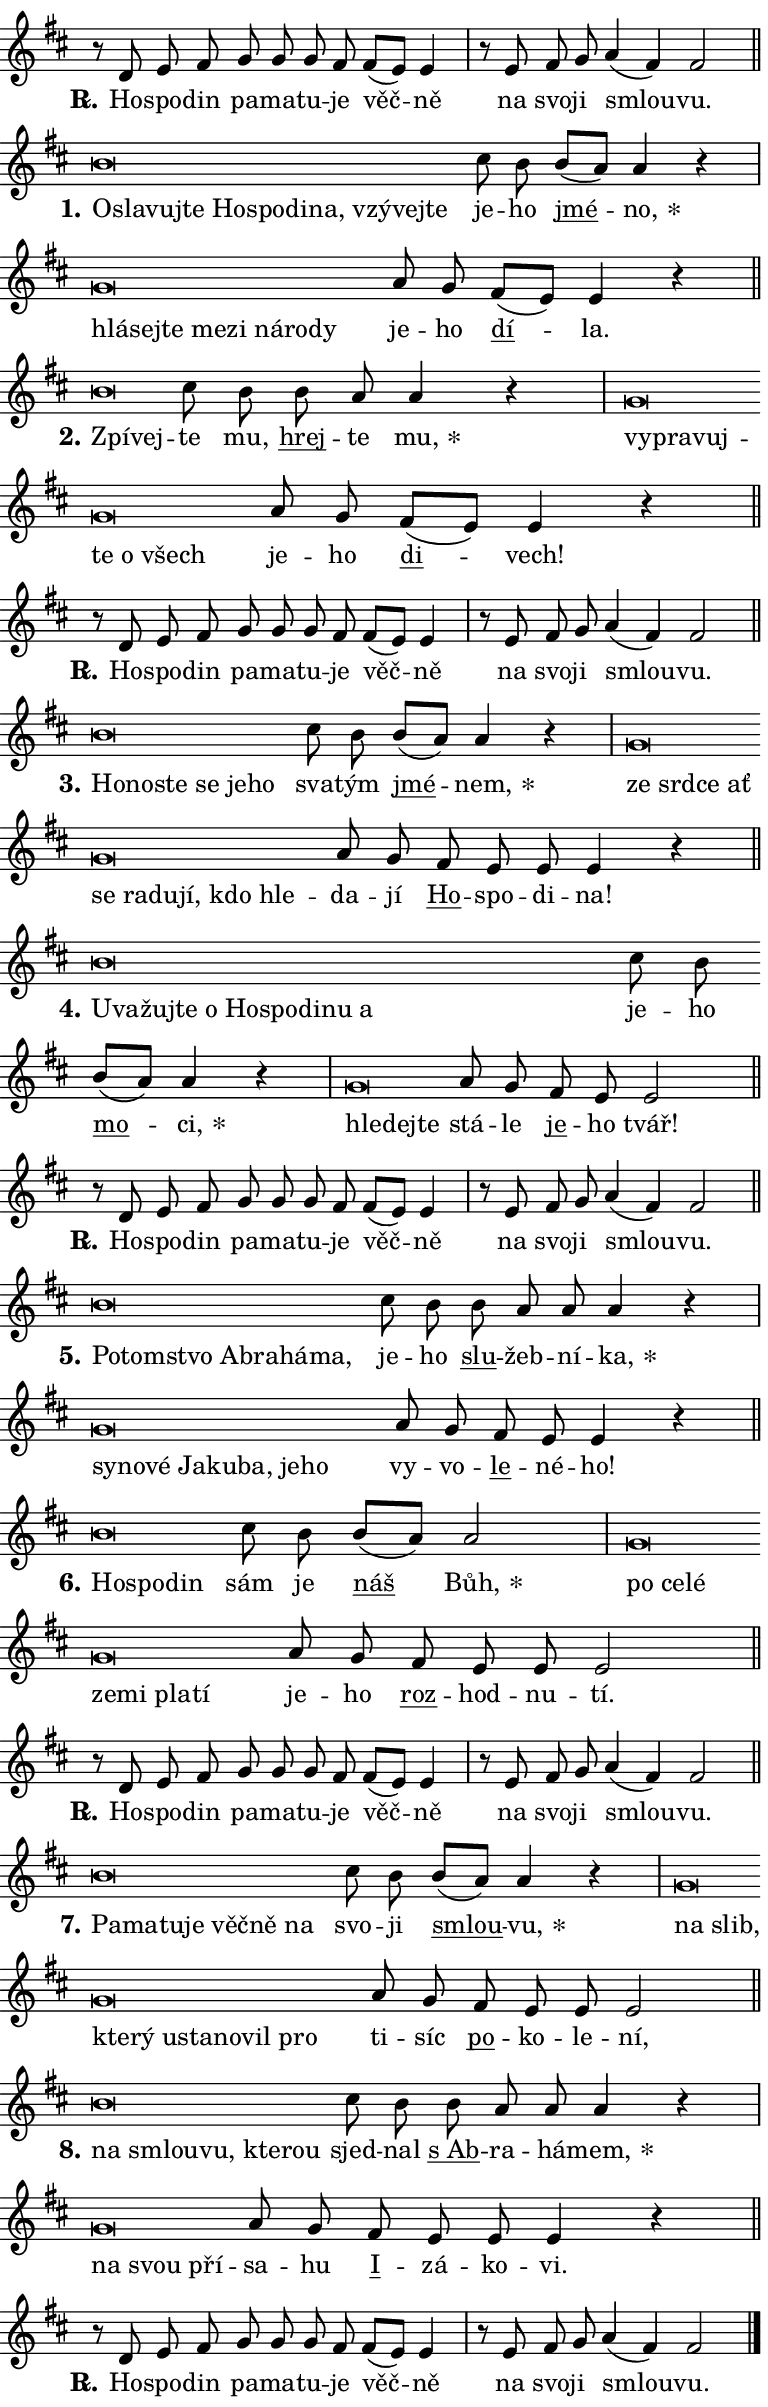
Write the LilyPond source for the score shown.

\version "2.24.0"
\header { tagline = "" }
\paper {
  indent = 0\cm
  top-margin = 0\cm
  right-margin = 0.13\cm % to fit lyric hyphens
  bottom-margin = 0\cm
  left-margin = 0\cm
  paper-width = 13\cm
  page-breaking = #ly:one-page-breaking
  system-system-spacing.basic-distance = #11
  score-system-spacing.basic-distance = #11
  ragged-last = ##f
}


%% Author: Thomas Morley
%% https://lists.gnu.org/archive/html/lilypond-user/2020-05/msg00002.html
#(define (line-position grob)
"Returns position of @var[grob} in current system:
   @code{'start}, if at first time-step
   @code{'end}, if at last time-step
   @code{'middle} otherwise
"
  (let* ((col (ly:item-get-column grob))
         (ln (ly:grob-object col 'left-neighbor))
         (rn (ly:grob-object col 'right-neighbor))
         (col-to-check-left (if (ly:grob? ln) ln col))
         (col-to-check-right (if (ly:grob? rn) rn col))
         (break-dir-left
           (and
             (ly:grob-property col-to-check-left 'non-musical #f)
             (ly:item-break-dir col-to-check-left)))
         (break-dir-right
           (and
             (ly:grob-property col-to-check-right 'non-musical #f)
             (ly:item-break-dir col-to-check-right))))
        (cond ((eqv? 1 break-dir-left) 'start)
              ((eqv? -1 break-dir-right) 'end)
              (else 'middle))))

#(define (tranparent-at-line-position vctor)
  (lambda (grob)
  "Relying on @code{line-position} select the relevant enry from @var{vctor}.
Used to determine transparency,"
    (case (line-position grob)
      ((end) (not (vector-ref vctor 0)))
      ((middle) (not (vector-ref vctor 1)))
      ((start) (not (vector-ref vctor 2))))))

noteHeadBreakVisibility =
#(define-music-function (break-visibility)(vector?)
"Makes @code{NoteHead}s transparent relying on @var{break-visibility}"
#{
  \override NoteHead.transparent =
    #(tranparent-at-line-position break-visibility)
#})

#(define delete-ledgers-for-transparent-note-heads
  (lambda (grob)
    "Reads whether a @code{NoteHead} is transparent.
If so this @code{NoteHead} is removed from @code{'note-heads} from
@var{grob}, which is supposed to be @code{LedgerLineSpanner}.
As a result ledgers are not printed for this @code{NoteHead}"
    (let* ((nhds-array (ly:grob-object grob 'note-heads))
           (nhds-list
             (if (ly:grob-array? nhds-array)
                 (ly:grob-array->list nhds-array)
                 '()))
           ;; Relies on the transparent-property being done before
           ;; Staff.LedgerLineSpanner.after-line-breaking is executed.
           ;; This is fragile ...
           (to-keep
             (remove
               (lambda (nhd)
                 (ly:grob-property nhd 'transparent #f))
               nhds-list)))
      ;; TODO find a better method to iterate over grob-arrays, similiar
      ;; to filter/remove etc for lists
      ;; For now rebuilt from scratch
      (set! (ly:grob-object grob 'note-heads)  '())
      (for-each
        (lambda (nhd)
          (ly:pointer-group-interface::add-grob grob 'note-heads nhd))
        to-keep))))

squashNotes = {
  \override NoteHead.X-extent = #'(-0.2 . 0.2)
  \override NoteHead.Y-extent = #'(-0.75 . 0)
  \override NoteHead.stencil =
    #(lambda (grob)
       (let ((pos (ly:grob-property grob 'staff-position)))
         (begin
           (if (< pos -7) (display "ERROR: Lower brevis then expected\n") (display ""))
           (if (<= pos -6) ly:text-interface::print ly:note-head::print))))
}
unSquashNotes = {
  \revert NoteHead.X-extent
  \revert NoteHead.Y-extent
  \revert NoteHead.stencil
}

hideNotes = \noteHeadBreakVisibility #begin-of-line-visible
unHideNotes = \noteHeadBreakVisibility #all-visible

% work-around for resetting accidentals
% https://lilypond.org/doc/v2.23/Documentation/notation/displaying-rhythms#unmetered-music
cadenzaMeasure = {
  \cadenzaOff
  \partial 1024 s1024
  \cadenzaOn
}

#(define-markup-command (accent layout props text) (markup?)
  "Underline accented syllable"
  (interpret-markup layout props
    #{\markup \override #'(offset . 4.3) \underline { #text }#}))

responsum = \markup \concat {
  "R" \hspace #-1.05 \path #0.1 #'((moveto 0 0.07) (lineto 0.9 0.8)) \hspace #0.05 "."
}

spaceSize = #0.6828661417322834 % exact space size for TeX Gyre Schola

\layout {
  \context {
    \Staff
    \remove "Time_signature_engraver"
    \override LedgerLineSpanner.after-line-breaking = #delete-ledgers-for-transparent-note-heads
  }
  \context {
    \Lyrics {
      \override LyricSpace.minimum-distance = \spaceSize
      \override LyricText.font-name = #"TeX Gyre Schola"
      \override LyricText.font-size = 1
      \override StanzaNumber.font-name = #"TeX Gyre Schola Bold"
      \override StanzaNumber.font-size = 1
    }
  }
  \context {
    \Score 
    \override NoteHead.text =
      #(lambda (grob) 
        (let ((pos (ly:grob-property grob 'staff-position)))
          #{\markup {
            \combine
              \halign #-0.55 \raise #(if (= pos -6) 0 0.5) \override #'(thickness . 2) \draw-line #'(3.2 . 0)
              \musicglyph "noteheads.sM1"
          }#}))
  }
}

% magnetic-lyrics.ily
%
%   written by
%     Jean Abou Samra <jean@abou-samra.fr>
%     Werner Lemberg <wl@gnu.org>
%
%   adapted by
%     Jiri Hon <jiri.hon@gmail.com>
%
% Version 2022-Apr-15

% https://www.mail-archive.com/lilypond-user@gnu.org/msg149350.html

#(define (Left_hyphen_pointer_engraver context)
   "Collect syllable-hyphen-syllable occurrences in lyrics and store
them in properties.  This engraver only looks to the left.  For
example, if the lyrics input is @code{foo -- bar}, it does the
following.

@itemize @bullet
@item
Set the @code{text} property of the @code{LyricHyphen} grob between
@q{foo} and @q{bar} to @code{foo}.

@item
Set the @code{left-hyphen} property of the @code{LyricText} grob with
text @q{foo} to the @code{LyricHyphen} grob between @q{foo} and
@q{bar}.
@end itemize

Use this auxiliary engraver in combination with the
@code{lyric-@/text::@/apply-@/magnetic-@/offset!} hook."
   (let ((hyphen #f)
         (text #f))
     (make-engraver
      (acknowledgers
       ((lyric-syllable-interface engraver grob source-engraver)
        (set! text grob)))
      (end-acknowledgers
       ((lyric-hyphen-interface engraver grob source-engraver)
        ;(when (not (grob::has-interface grob 'lyric-space-interface))
          (set! hyphen grob)));)
      ((stop-translation-timestep engraver)
       (when (and text hyphen)
         (ly:grob-set-object! text 'left-hyphen hyphen))
       (set! text #f)
       (set! hyphen #f)))))

#(define (lyric-text::apply-magnetic-offset! grob)
   "If the space between two syllables is less than the value in
property @code{LyricText@/.details@/.squash-threshold}, move the right
syllable to the left so that it gets concatenated with the left
syllable.

Use this function as a hook for
@code{LyricText@/.after-@/line-@/breaking} if the
@code{Left_@/hyphen_@/pointer_@/engraver} is active."
   (let ((hyphen (ly:grob-object grob 'left-hyphen #f)))
     (when hyphen
       (let ((left-text (ly:spanner-bound hyphen LEFT)))
         (when (grob::has-interface left-text 'lyric-syllable-interface)
           (let* ((common (ly:grob-common-refpoint grob left-text X))
                  (this-x-ext (ly:grob-extent grob common X))
                  (left-x-ext
                   (begin
                     ;; Trigger magnetism for left-text.
                     (ly:grob-property left-text 'after-line-breaking)
                     (ly:grob-extent left-text common X)))
                  ;; `delta` is the gap width between two syllables.
                  (delta (- (interval-start this-x-ext)
                            (interval-end left-x-ext)))
                  (details (ly:grob-property grob 'details))
                  (threshold (assoc-get 'squash-threshold details 0.2)))
             (when (< delta threshold)
               (let* (;; We have to manipulate the input text so that
                      ;; ligatures crossing syllable boundaries are not
                      ;; disabled.  For languages based on the Latin
                      ;; script this is essentially a beautification.
                      ;; However, for non-Western scripts it can be a
                      ;; necessity.
                      (lt (ly:grob-property left-text 'text))
                      (rt (ly:grob-property grob 'text))
                      (is-space (grob::has-interface hyphen 'lyric-space-interface))
                      (space (if is-space " " ""))
                      (extra-delta (if is-space spaceSize 0))
                      ;; Append new syllable.
                      (ltrt-space (if (and (string? lt) (string? rt))
                                (string-append lt space rt)
                                (make-concat-markup (list lt space rt))))
                      ;; Right-align `ltrt` to the right side.
                      (ltrt-space-markup (grob-interpret-markup
                               grob
                               (make-translate-markup
                                (cons (interval-length this-x-ext) 0)
                                (make-right-align-markup ltrt-space)))))
                 (begin
                   ;; Don't print `left-text`.
                   (ly:grob-set-property! left-text 'stencil #f)
                   ;; Set text and stencil (which holds all collected
                   ;; syllables so far) and shift it to the left.
                   (ly:grob-set-property! grob 'text ltrt-space)
                   (ly:grob-set-property! grob 'stencil ltrt-space-markup)
                   (ly:grob-translate-axis! grob (- (- delta extra-delta)) X))))))))))


#(define (lyric-hyphen::displace-bounds-first grob)
   ;; Make very sure this callback isn't triggered too early.
   (let ((left (ly:spanner-bound grob LEFT))
         (right (ly:spanner-bound grob RIGHT)))
     (ly:grob-property left 'after-line-breaking)
     (ly:grob-property right 'after-line-breaking)
     (ly:lyric-hyphen::print grob)))

squashThreshold = #0.4

\layout {
  \context {
    \Lyrics
    \consists #Left_hyphen_pointer_engraver
    \override LyricText.after-line-breaking =
      #lyric-text::apply-magnetic-offset!
    \override LyricHyphen.stencil = #lyric-hyphen::displace-bounds-first
    \override LyricText.details.squash-threshold = \squashThreshold
    \override LyricHyphen.minimum-distance = 0
    \override LyricHyphen.minimum-length = \squashThreshold
  }
}

squashText = \override LyricText.details.squash-threshold = 9999
unSquashText = \override LyricText.details.squash-threshold = \squashThreshold

leftText = \override LyricText.self-alignment-X = #LEFT
unLeftText = \revert LyricText.self-alignment-X

starOffset = #(lambda (grob) 
                (let ((x_offset (ly:self-alignment-interface::aligned-on-x-parent grob)))
                  (if (= x_offset 0) 0 (+ x_offset 1.2))))

star = #(define-music-function (syllable)(string?)
"Append star separator at the end of a syllable"
#{
  \once \override LyricText.X-offset = #starOffset
  \lyricmode { \markup {
    #syllable
    \override #'((font-name . "TeX Gyre Schola Bold")) \hspace #0.2 \lower #0.65 \larger "*"
  } }
#})

starAccent = #(define-music-function (syllable)(string?)
"Append star separator at the end of a syllable and make accent"
#{
  \once \override LyricText.X-offset = #starOffset
  \lyricmode { \markup {
    \accent #syllable
    \override #'((font-name . "TeX Gyre Schola Bold")) \hspace #0.2 \lower #0.65 \larger "*"
  } }
#})

breath = #(define-music-function (syllable)(string?)
"Append breathing indicator at the end of a syllable"
#{
  \lyricmode { \markup { #syllable "+" } }
#})

optionalBreath = #(define-music-function (syllable)(string?)
"Append optional breathing indicator at the end of a syllable"
#{
  \lyricmode { \markup { #syllable "(+)" } }
#})


\score {
    <<
        \new Voice = "melody" { \cadenzaOn \key d \major \relative { r8 d' e fis g g g fis \bar "" fis[( e)] e4 \cadenzaMeasure \bar "|" r8 e fis g \bar "" a4( fis) fis2 \cadenzaMeasure \bar "||" \break } }
        \new Lyrics \lyricsto "melody" { \lyricmode { \set stanza = \responsum
Ho -- spo -- din pa -- ma -- tu -- je věč -- ně na svo -- ji smlou -- vu. } }
    >>
    \layout {}
}

\score {
    <<
        \new Voice = "melody" { \cadenzaOn \key d \major \relative { \squashNotes b'\breve*1/16 \hideNotes \breve*1/16 \bar "" \breve*1/16 \bar "" \breve*1/16 \bar "" \breve*1/16 \bar "" \breve*1/16 \bar "" \breve*1/16 \bar "" \breve*1/16 \bar "" \breve*1/16 \bar "" \breve*1/16 \breve*1/16 \bar "" \unHideNotes \unSquashNotes cis8 b \bar "" b[( a)] a4 r \cadenzaMeasure \bar "|" \squashNotes g\breve*1/16 \hideNotes \breve*1/16 \bar "" \breve*1/16 \bar "" \breve*1/16 \bar "" \breve*1/16 \bar "" \breve*1/16 \bar "" \breve*1/16 \breve*1/16 \bar "" \unHideNotes \unSquashNotes a8 g \bar "" fis[( e)] e4 r \cadenzaMeasure \bar "||" \break } }
        \new Lyrics \lyricsto "melody" { \lyricmode { \set stanza = "1."
\leftText O -- \squashText sla -- vuj -- te Ho -- spo -- di -- na, vzý -- vej -- te \unLeftText \unSquashText je -- ho \markup \accent jmé -- \star no, \leftText hlá -- \squashText sej -- te me -- zi ná -- ro -- dy \unLeftText \unSquashText je -- ho \markup \accent dí -- la. } }
    >>
    \layout {}
}

\score {
    <<
        \new Voice = "melody" { \cadenzaOn \key d \major \relative { \squashNotes b'\breve*1/16 \hideNotes \breve*1/16 \bar "" \unHideNotes \unSquashNotes cis8 b \bar "" b a a4 r \cadenzaMeasure \bar "|" \squashNotes g\breve*1/16 \hideNotes \breve*1/16 \bar "" \breve*1/16 \bar "" \breve*1/16 \bar "" \breve*1/16 \breve*1/16 \bar "" \unHideNotes \unSquashNotes a8 g \bar "" fis[( e)] e4 r \cadenzaMeasure \bar "||" \break } }
        \new Lyrics \lyricsto "melody" { \lyricmode { \set stanza = "2."
\leftText Zpí -- \squashText vej -- \unLeftText \unSquashText te mu, \markup \accent hrej -- te \star mu, \leftText vy -- \squashText pra -- vuj -- te o všech \unLeftText \unSquashText je -- ho \markup \accent di -- vech! } }
    >>
    \layout {}
}

\score {
    <<
        \new Voice = "melody" { \cadenzaOn \key d \major \relative { r8 d' e fis g g g fis \bar "" fis[( e)] e4 \cadenzaMeasure \bar "|" r8 e fis g \bar "" a4( fis) fis2 \cadenzaMeasure \bar "||" \break } }
        \new Lyrics \lyricsto "melody" { \lyricmode { \set stanza = \responsum
Ho -- spo -- din pa -- ma -- tu -- je věč -- ně na svo -- ji smlou -- vu. } }
    >>
    \layout {}
}

\score {
    <<
        \new Voice = "melody" { \cadenzaOn \key d \major \relative { \squashNotes b'\breve*1/16 \hideNotes \breve*1/16 \bar "" \breve*1/16 \bar "" \breve*1/16 \bar "" \breve*1/16 \breve*1/16 \bar "" \unHideNotes \unSquashNotes cis8 b \bar "" b[( a)] a4 r \cadenzaMeasure \bar "|" \squashNotes g\breve*1/16 \hideNotes \breve*1/16 \bar "" \breve*1/16 \bar "" \breve*1/16 \bar "" \breve*1/16 \bar "" \breve*1/16 \bar "" \breve*1/16 \bar "" \breve*1/16 \bar "" \breve*1/16 \breve*1/16 \bar "" \unHideNotes \unSquashNotes a8 g \bar "" fis e e e4 r \cadenzaMeasure \bar "||" \break } }
        \new Lyrics \lyricsto "melody" { \lyricmode { \set stanza = "3."
\leftText Ho -- \squashText no -- ste se je -- ho \unLeftText \unSquashText sva -- tým \markup \accent jmé -- \star nem, \leftText ze \squashText srd -- ce ať se ra -- du -- jí, kdo hle -- \unLeftText \unSquashText da -- jí \markup \accent Ho -- spo -- di -- na! } }
    >>
    \layout {}
}

\score {
    <<
        \new Voice = "melody" { \cadenzaOn \key d \major \relative { \squashNotes b'\breve*1/16 \hideNotes \breve*1/16 \bar "" \breve*1/16 \bar "" \breve*1/16 \bar "" \breve*1/16 \bar "" \breve*1/16 \bar "" \breve*1/16 \bar "" \breve*1/16 \bar "" \breve*1/16 \breve*1/16 \bar "" \unHideNotes \unSquashNotes cis8 b \bar "" b[( a)] a4 r \cadenzaMeasure \bar "|" \squashNotes g\breve*1/16 \hideNotes \breve*1/16 \breve*1/16 \bar "" \unHideNotes \unSquashNotes a8 g \bar "" fis e e2 \cadenzaMeasure \bar "||" \break } }
        \new Lyrics \lyricsto "melody" { \lyricmode { \set stanza = "4."
\leftText U -- \squashText va -- žuj -- te o Ho -- spo -- di -- nu a \unLeftText \unSquashText je -- ho \markup \accent mo -- \star ci, \leftText hle -- \squashText dej -- te \unLeftText \unSquashText stá -- le \markup \accent je -- ho tvář! } }
    >>
    \layout {}
}

\score {
    <<
        \new Voice = "melody" { \cadenzaOn \key d \major \relative { r8 d' e fis g g g fis \bar "" fis[( e)] e4 \cadenzaMeasure \bar "|" r8 e fis g \bar "" a4( fis) fis2 \cadenzaMeasure \bar "||" \break } }
        \new Lyrics \lyricsto "melody" { \lyricmode { \set stanza = \responsum
Ho -- spo -- din pa -- ma -- tu -- je věč -- ně na svo -- ji smlou -- vu. } }
    >>
    \layout {}
}

\score {
    <<
        \new Voice = "melody" { \cadenzaOn \key d \major \relative { \squashNotes b'\breve*1/16 \hideNotes \breve*1/16 \bar "" \breve*1/16 \bar "" \breve*1/16 \bar "" \breve*1/16 \bar "" \breve*1/16 \breve*1/16 \bar "" \unHideNotes \unSquashNotes cis8 b \bar "" b a a a4 r \cadenzaMeasure \bar "|" \squashNotes g\breve*1/16 \hideNotes \breve*1/16 \bar "" \breve*1/16 \bar "" \breve*1/16 \bar "" \breve*1/16 \bar "" \breve*1/16 \bar "" \breve*1/16 \breve*1/16 \bar "" \unHideNotes \unSquashNotes a8 g \bar "" fis e e4 r \cadenzaMeasure \bar "||" \break } }
        \new Lyrics \lyricsto "melody" { \lyricmode { \set stanza = "5."
\leftText Po -- \squashText tom -- stvo Ab -- ra -- há -- ma, \unLeftText \unSquashText je -- ho \markup \accent slu -- žeb -- ní -- \star ka, \leftText sy -- \squashText no -- vé Ja -- ku -- ba, je -- ho \unLeftText \unSquashText vy -- vo -- \markup \accent le -- né -- ho! } }
    >>
    \layout {}
}

\score {
    <<
        \new Voice = "melody" { \cadenzaOn \key d \major \relative { \squashNotes b'\breve*1/16 \hideNotes \breve*1/16 \breve*1/16 \bar "" \unHideNotes \unSquashNotes cis8 b \bar "" b[( a)] a2 \cadenzaMeasure \bar "|" \squashNotes g\breve*1/16 \hideNotes \breve*1/16 \bar "" \breve*1/16 \bar "" \breve*1/16 \bar "" \breve*1/16 \bar "" \breve*1/16 \breve*1/16 \bar "" \unHideNotes \unSquashNotes a8 g \bar "" fis e e e2 \cadenzaMeasure \bar "||" \break } }
        \new Lyrics \lyricsto "melody" { \lyricmode { \set stanza = "6."
\leftText Ho -- \squashText spo -- din \unLeftText \unSquashText sám je \markup \accent náš \star Bůh, \leftText po \squashText ce -- lé ze -- mi pla -- tí \unLeftText \unSquashText je -- ho \markup \accent roz -- hod -- nu -- tí. } }
    >>
    \layout {}
}

\score {
    <<
        \new Voice = "melody" { \cadenzaOn \key d \major \relative { r8 d' e fis g g g fis \bar "" fis[( e)] e4 \cadenzaMeasure \bar "|" r8 e fis g \bar "" a4( fis) fis2 \cadenzaMeasure \bar "||" \break } }
        \new Lyrics \lyricsto "melody" { \lyricmode { \set stanza = \responsum
Ho -- spo -- din pa -- ma -- tu -- je věč -- ně na svo -- ji smlou -- vu. } }
    >>
    \layout {}
}

\score {
    <<
        \new Voice = "melody" { \cadenzaOn \key d \major \relative { \squashNotes b'\breve*1/16 \hideNotes \breve*1/16 \bar "" \breve*1/16 \bar "" \breve*1/16 \bar "" \breve*1/16 \bar "" \breve*1/16 \breve*1/16 \bar "" \unHideNotes \unSquashNotes cis8 b \bar "" b[( a)] a4 r \cadenzaMeasure \bar "|" \squashNotes g\breve*1/16 \hideNotes \breve*1/16 \bar "" \breve*1/16 \bar "" \breve*1/16 \bar "" \breve*1/16 \bar "" \breve*1/16 \bar "" \breve*1/16 \bar "" \breve*1/16 \breve*1/16 \bar "" \unHideNotes \unSquashNotes a8 g \bar "" fis e e e2 \cadenzaMeasure \bar "||" \break } }
        \new Lyrics \lyricsto "melody" { \lyricmode { \set stanza = "7."
\leftText Pa -- \squashText ma -- tu -- je věč -- ně na \unLeftText \unSquashText svo -- ji \markup \accent smlou -- \star vu, \leftText na \squashText slib, kte -- rý u -- sta -- no -- vil pro \unLeftText \unSquashText ti -- síc \markup \accent po -- ko -- le -- ní, } }
    >>
    \layout {}
}

\score {
    <<
        \new Voice = "melody" { \cadenzaOn \key d \major \relative { \squashNotes b'\breve*1/16 \hideNotes \breve*1/16 \bar "" \breve*1/16 \bar "" \breve*1/16 \breve*1/16 \bar "" \unHideNotes \unSquashNotes cis8 b \bar "" b a a a4 r \cadenzaMeasure \bar "|" \squashNotes g\breve*1/16 \hideNotes \breve*1/16 \breve*1/16 \bar "" \unHideNotes \unSquashNotes a8 g \bar "" fis e e e4 r \cadenzaMeasure \bar "||" \break } }
        \new Lyrics \lyricsto "melody" { \lyricmode { \set stanza = "8."
\leftText na \squashText smlou -- vu, kte -- rou \unLeftText \unSquashText sjed -- nal \markup \accent "s Ab" -- ra -- há -- \star mem, \leftText na \squashText svou pří -- \unLeftText \unSquashText sa -- hu \markup \accent I -- zá -- ko -- vi. } }
    >>
    \layout {}
}

\score {
    <<
        \new Voice = "melody" { \cadenzaOn \key d \major \relative { r8 d' e fis g g g fis \bar "" fis[( e)] e4 \cadenzaMeasure \bar "|" r8 e fis g \bar "" a4( fis) fis2 \cadenzaMeasure \bar "||" \break } \bar "|." }
        \new Lyrics \lyricsto "melody" { \lyricmode { \set stanza = \responsum
Ho -- spo -- din pa -- ma -- tu -- je věč -- ně na svo -- ji smlou -- vu. } }
    >>
    \layout {}
}
